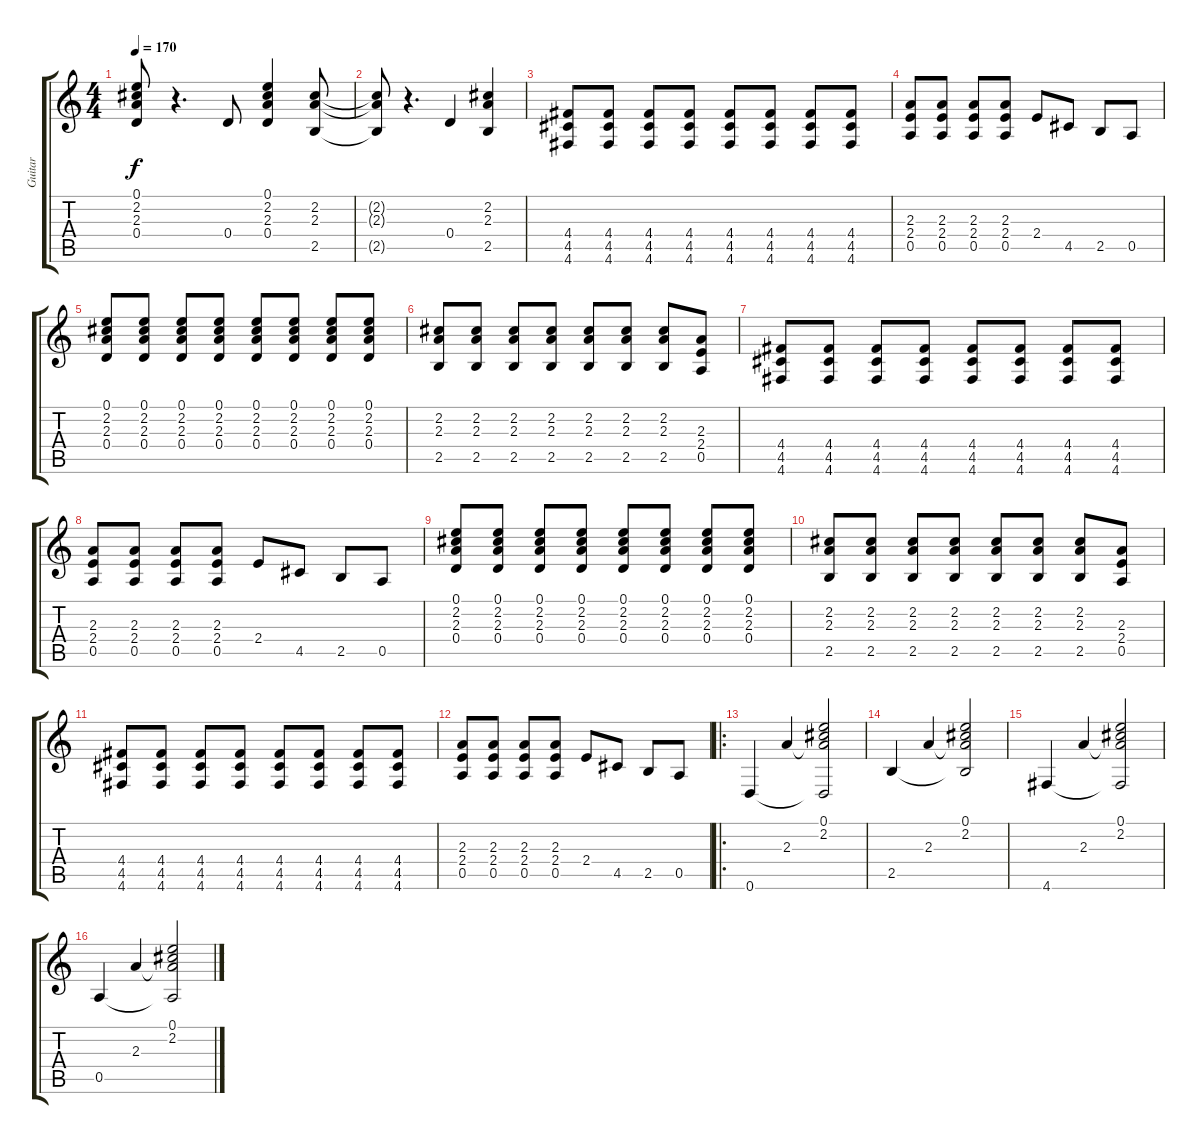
\track ("Guitar" "Guitar") {instrument distortionguitar}
\staff {score tabs}
\tuning (E4 B3 G3 D3 A2 D2) {hide}
\ts (4 4)
\tempo 170
\clef g2
\ks c
(0.1 2.2 2.3 0.4).8{dy f} r.4{d} 0.4.8 (0.1 2.2 2.3 0.4).4 (2.2 2.3 2.5).8 |
(2.2{t} 2.3{t} 2.5{t}).8 r.4{d} 0.4.4 (2.2 2.3 2.5).4 |
(4.4 4.5 4.6).8 (4.4 4.5 4.6).8 (4.4 4.5 4.6).8 (4.4 4.5 4.6).8 (4.4 4.5 4.6).8 (4.4 4.5 4.6).8 (4.4 4.5 4.6).8 (4.4 4.5 4.6).8 |
(2.3 2.4 0.5).8 (2.3 2.4 0.5).8 (2.3 2.4 0.5).8 (2.3 2.4 0.5).8 2.4.8 4.5.8 2.5.8 0.5.8 |
(0.1 2.2 2.3 0.4).8 (0.1 2.2 2.3 0.4).8 (0.1 2.2 2.3 0.4).8 (0.1 2.2 2.3 0.4).8 (0.1 2.2 2.3 0.4).8 (0.1 2.2 2.3 0.4).8 (0.1 2.2 2.3 0.4).8 (0.1 2.2 2.3 0.4).8 |
(2.2 2.3 2.5).8 (2.2 2.3 2.5).8 (2.2 2.3 2.5).8 (2.2 2.3 2.5).8 (2.2 2.3 2.5).8 (2.2 2.3 2.5).8 (2.2 2.3 2.5).8 (2.3 2.4 0.5).8 |
(4.4 4.5 4.6).8 (4.4 4.5 4.6).8 (4.4 4.5 4.6).8 (4.4 4.5 4.6).8 (4.4 4.5 4.6).8 (4.4 4.5 4.6).8 (4.4 4.5 4.6).8 (4.4 4.5 4.6).8 |
(2.3 2.4 0.5).8 (2.3 2.4 0.5).8 (2.3 2.4 0.5).8 (2.3 2.4 0.5).8 2.4.8 4.5.8 2.5.8 0.5.8 |
(0.1 2.2 2.3 0.4).8 (0.1 2.2 2.3 0.4).8 (0.1 2.2 2.3 0.4).8 (0.1 2.2 2.3 0.4).8 (0.1 2.2 2.3 0.4).8 (0.1 2.2 2.3 0.4).8 (0.1 2.2 2.3 0.4).8 (0.1 2.2 2.3 0.4).8 |
(2.2 2.3 2.5).8 (2.2 2.3 2.5).8 (2.2 2.3 2.5).8 (2.2 2.3 2.5).8 (2.2 2.3 2.5).8 (2.2 2.3 2.5).8 (2.2 2.3 2.5).8 (2.3 2.4 0.5).8 |
(4.4 4.5 4.6).8 (4.4 4.5 4.6).8 (4.4 4.5 4.6).8 (4.4 4.5 4.6).8 (4.4 4.5 4.6).8 (4.4 4.5 4.6).8 (4.4 4.5 4.6).8 (4.4 4.5 4.6).8 |
(2.3 2.4 0.5).8 (2.3 2.4 0.5).8 (2.3 2.4 0.5).8 (2.3 2.4 0.5).8 2.4.8 4.5.8 2.5.8 0.5.8 |
\ro
0.6.4 2.3.4 (0.1 2.2 2.3{t} 0.6{t}).2 |
2.5.4 2.3.4 (0.1 2.2 2.3{t} 2.5{t}).2 |
4.6.4 2.3.4 (0.1 2.2 2.3{t} 4.6{t}).2 |
0.5.4 2.3.4 (0.1 2.2 2.3{t} 0.5{t}).2
